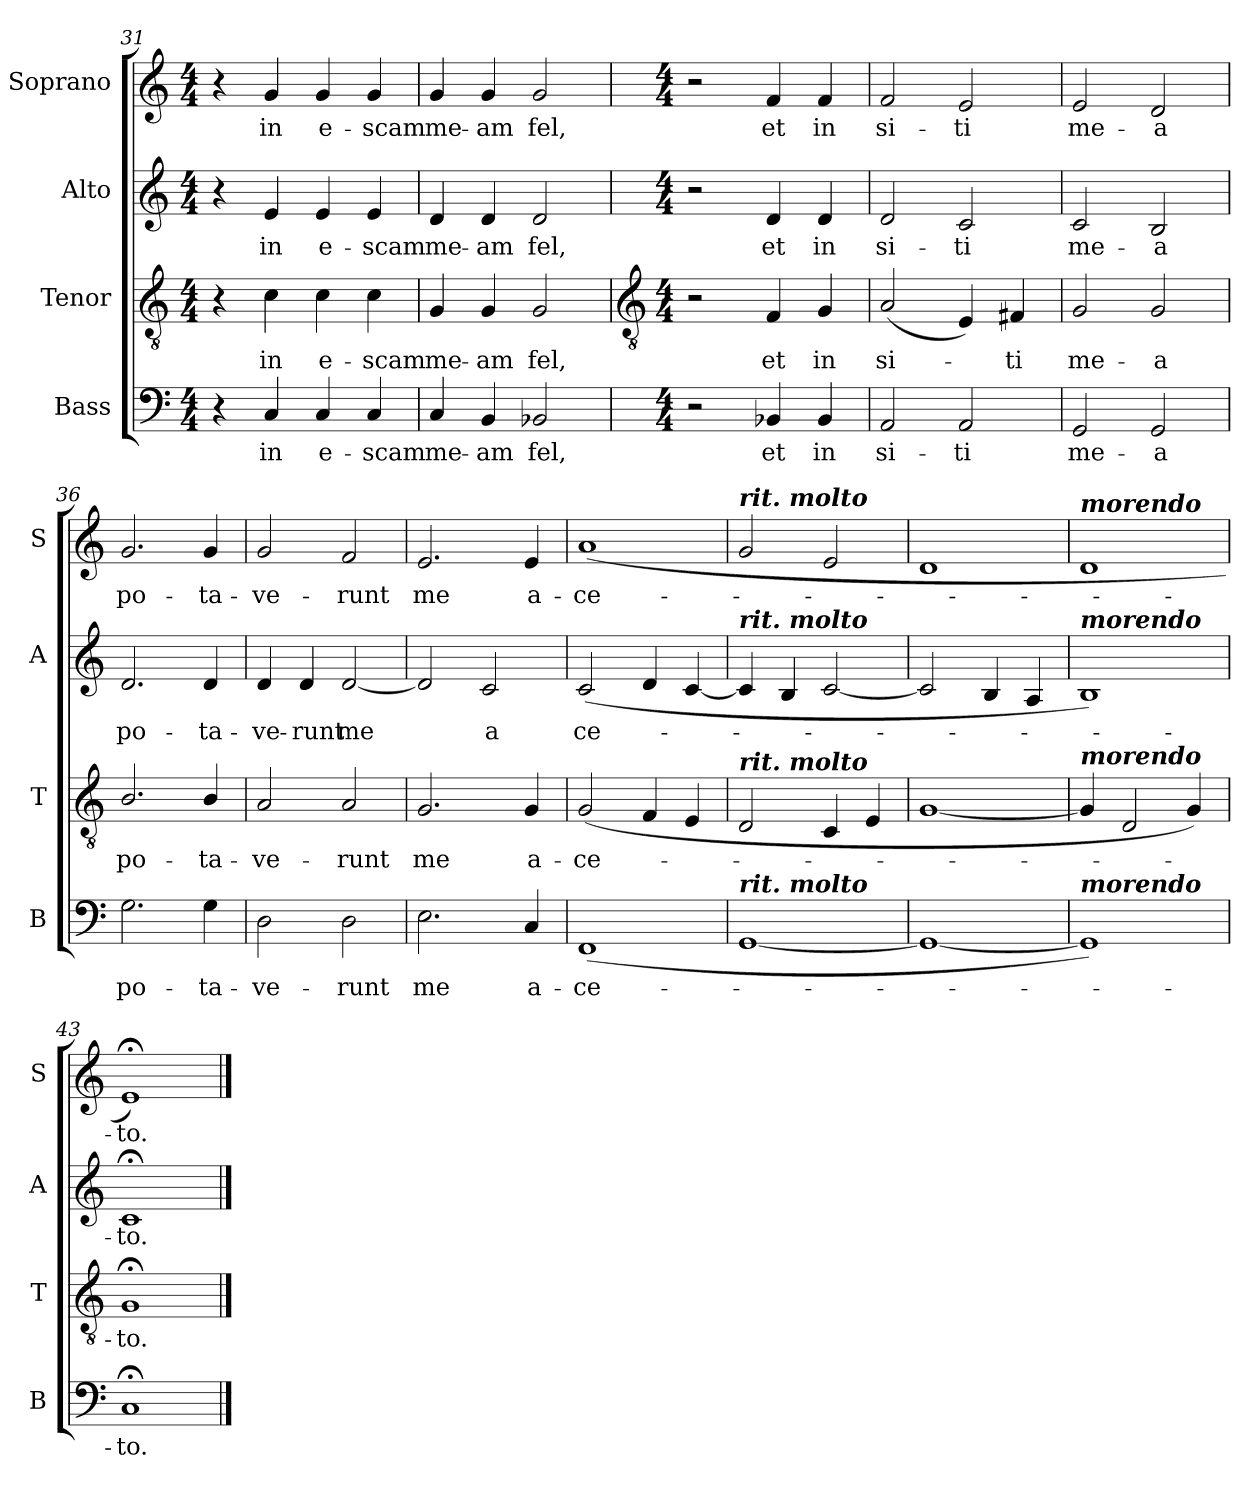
**kern	**text	**kern	**text	**kern	**text	**kern	**text
*part4	*part4	*part3	*part3	*part2	*part2	*part1	*part1
*staff4	*staff4	*staff3	*staff3	*staff2	*staff2	*staff1	*staff1
*I"Bass	*	*I"Tenor	*	*I"Alto	*	*I"Soprano	*
*I'B	*	*I'T	*	*I'A	*	*I'S	*
*clefF4	*	*clefGv2	*	*clefG2	*	*clefG2	*
*k[]	*	*k[]	*	*k[]	*	*k[]	*
*C:	*	*C:	*	*C:	*	*C:	*
*M4/4	*	*M4/4	*	*M4/4	*	*M4/4	*
=31	=31	=31	=31	=31	=31	=31	=31
4r	.	4r	.	4r	.	4r	.
!	!LO:LY:b	!	!LO:LY:b	!	!LO:LY:b	!	!LO:LY:b
4C	in	4c	in	4e	in	4g	in
!	!LO:LY:b	!	!LO:LY:b	!	!LO:LY:b	!	!LO:LY:b
4C	e-	4c	e-	4e	e-	4g	e-
!	!LO:LY:b	!	!LO:LY:b	!	!LO:LY:b	!	!LO:LY:b
4C	-scam	4c	-scam	4e	-scam	4g	-scam
=32	=32	=32	=32	=32	=32	=32	=32
!	!LO:LY:b	!	!LO:LY:b	!	!LO:LY:b	!	!LO:LY:b
4C	me-	4G	me-	4d	me-	4g	me-
!	!LO:LY:b	!	!LO:LY:b	!	!LO:LY:b	!	!LO:LY:b
4BB	-am	4G	-am	4d	-am	4g	-am
!	!LO:LY:b	!	!LO:LY:b	!	!LO:LY:b	!	!LO:LY:b
2BB-X	fel,	2G	fel,	2d	fel,	2g	fel,
!!LO:LB:g=z
=33	=33	=33	=33	=33	=33	=33	=33
*	*	*clefGv2	*	*	*	*	*
*M4/4	*	*M4/4	*	*M4/4	*	*M4/4	*
2r	.	2r	.	2r	.	2r	.
!	!LO:LY:b	!	!LO:LY:b	!	!LO:LY:b	!	!LO:LY:b
4BB-X	et	4F	et	4d	et	4f	et
!	!LO:LY:b	!	!LO:LY:b	!	!LO:LY:b	!	!LO:LY:b
4BB-	in	4G	in	4d	in	4f	in
=34	=34	=34	=34	=34	=34	=34	=34
!	!LO:LY:b	!	!LO:LY:b	!	!LO:LY:b	!	!LO:LY:b
2AA	si-	(<2A	si-	2d	si-	2f	si-
!	!LO:LY:b	!	!	!	!LO:LY:b	!	!LO:LY:b
2AA	-ti	4E)	.	2c	-ti	2e	-ti
!	!	!	!LO:LY:b	!	!	!	!
.	.	4F#X	ti	.	.	.	.
=35	=35	=35	=35	=35	=35	=35	=35
!	!LO:LY:b	!	!LO:LY:b	!	!LO:LY:b	!	!LO:LY:b
2GG	me-	2G	me-	2c	me-	2e	me-
!	!LO:LY:b	!	!LO:LY:b	!	!LO:LY:b	!	!LO:LY:b
2GG	-a	2G	-a	2B	-a	2d	-a
=36	=36	=36	=36	=36	=36	=36	=36
!	!LO:LY:b	!	!LO:LY:b	!	!LO:LY:b	!	!LO:LY:b
2.G	po-	2.B/	po-	2.d	po-	2.g	po-
!	!LO:LY:b	!	!LO:LY:b	!	!LO:LY:b	!	!LO:LY:b
4G	-ta-	4B/	-ta-	4d	-ta-	4g	-ta-
=37	=37	=37	=37	=37	=37	=37	=37
!	!LO:LY:b	!	!LO:LY:b	!	!LO:LY:b	!	!LO:LY:b
2D	-ve-	2A	-ve-	4d	-ve-	2g	-ve-
!	!	!	!	!	!LO:LY:b	!	!
.	.	.	.	4d	-runt	.	.
!	!LO:LY:b	!	!LO:LY:b	!	!LO:LY:b	!	!LO:LY:b
2D	-runt	2A	-runt	[2d	me	2f	-runt
=38	=38	=38	=38	=38	=38	=38	=38
!	!LO:LY:b	!	!LO:LY:b	!	!	!	!LO:LY:b
2.E	me	2.G	me	2d]	.	2.e	me
!	!	!	!	!	!LO:LY:b	!	!
.	.	.	.	2c	a	.	.
!	!LO:LY:b	!	!LO:LY:b	!	!	!	!LO:LY:b
4C	a-	4G	a-	.	.	4e	a-
=39	=39	=39	=39	=39	=39	=39	=39
!	!LO:LY:b	!	!LO:LY:b	!	!LO:LY:b	!	!LO:LY:b
(<1FF	-ce-	(<2G	-ce-	(<2c	ce-	(<1a	-ce-
.	.	4F	.	4d	.	.	.
.	.	4E	.	[4c	.	.	.
=40	=40	=40	=40	=40	=40	=40	=40
!	!	!	!	!	!	!LO:TX:a:Bi:t=rit. molto	!
!	!	!	!	!LO:TX:a:Bi:t=rit. molto	!	!	!
!	!	!LO:TX:a:Bi:t=rit. molto	!	!	!	!	!
!LO:TX:a:Bi:t=rit. molto	!	!	!	!	!	!	!
[1GG	.	2D	.	4c]	.	2g	.
.	.	.	.	4B	.	.	.
.	.	4C	.	[2c	.	2e	.
.	.	4E	.	.	.	.	.
=41	=41	=41	=41	=41	=41	=41	=41
1GG_	.	[1G	.	2c]	.	1d	.
.	.	.	.	4B	.	.	.
.	.	.	.	4A	.	.	.
=42	=42	=42	=42	=42	=42	=42	=42
!	!	!	!	!	!	!LO:TX:a:Bi:t=morendo	!
!	!	!	!	!LO:TX:a:Bi:t=morendo	!	!	!
!	!	!LO:TX:a:Bi:t=morendo	!	!	!	!	!
!LO:TX:a:Bi:t=morendo	!	!	!	!	!	!	!
1GG])	.	4G]	.	1B)	.	1d	.
.	.	2D	.	.	.	.	.
.	.	4G)	.	.	.	.	.
=43	=43	=43	=43	=43	=43	=43	=43
!	!LO:LY:b	!	!LO:LY:b	!	!LO:LY:b	!	!LO:LY:b
1C;<	to.	1G;<	to.	1c;<	-to.	1e;<)	to.
==	==	==	==	==	==	==	==
*-	*-	*-	*-	*-	*-	*-	*-
